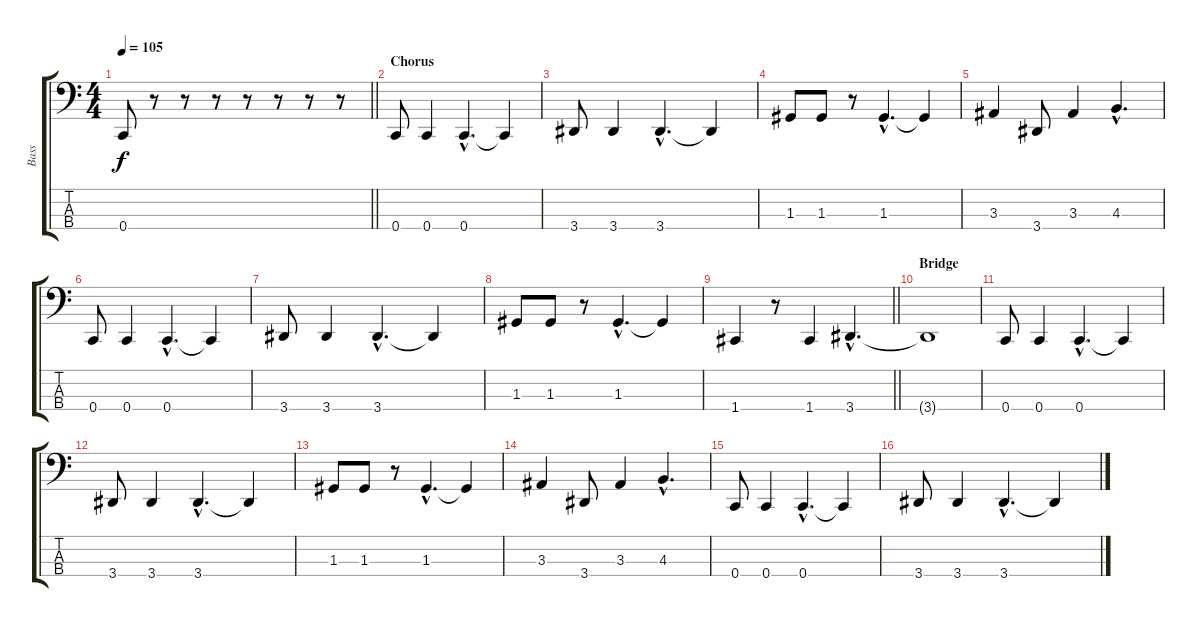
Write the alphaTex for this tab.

\track ("Bass" "Bass") {instrument electricbassfinger}
\staff {score tabs}
\tuning (F2 C2 G1 C1) {hide}
\ts (4 4)
\tempo 105
\clef f4
\barLineRight lightlight
\ks c
0.4.8{dy f} r.8 r.8 r.8 r.8 r.8 r.8 r.8 |
\section ("" "Chorus")
0.4.8 0.4.4 0.4{hac}.4{d} 0.4{t}.4 |
3.4.8 3.4.4 3.4{hac}.4{d} 3.4{t}.4 |
1.3.8 1.3.8 r.8 1.3{hac}.4{d} 1.3{t}.4 |
3.3.4 3.4.8 3.3.4 4.3{hac}.4{d} |
0.4.8 0.4.4 0.4{hac}.4{d} 0.4{t}.4 |
3.4.8 3.4.4 3.4{hac}.4{d} 3.4{t}.4 |
1.3.8 1.3.8 r.8 1.3{hac}.4{d} 1.3{t}.4 |
\barLineRight lightlight
1.4.4 r.8 1.4.4 3.4{hac}.4{d} |
\section ("" "Bridge")
3.4{t}.1 |
0.4.8 0.4.4 0.4{hac}.4{d} 0.4{t}.4 |
3.4.8 3.4.4 3.4{hac}.4{d} 3.4{t}.4 |
1.3.8 1.3.8 r.8 1.3{hac}.4{d} 1.3{t}.4 |
3.3.4 3.4.8 3.3.4 4.3{hac}.4{d} |
0.4.8 0.4.4 0.4{hac}.4{d} 0.4{t}.4 |
3.4.8 3.4.4 3.4{hac}.4{d} 3.4{t}.4
